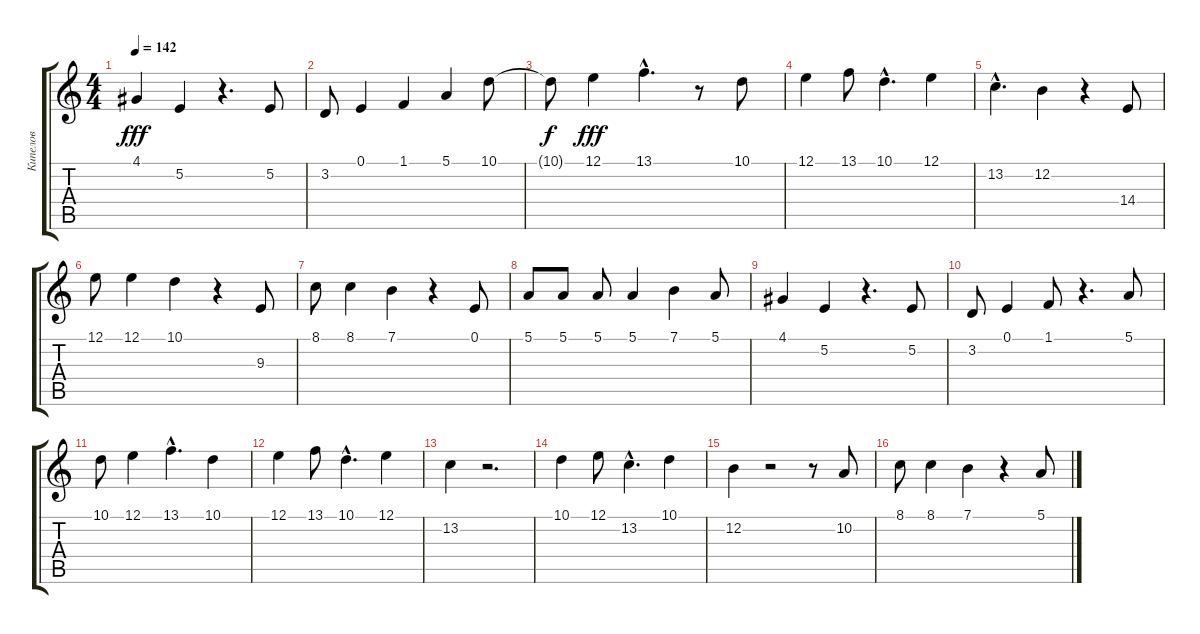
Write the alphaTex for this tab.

\track ("Кипелов" "Кипелов") {instrument violin}
\staff {score tabs}
\tuning (E4 B3 G3 D3 A2 E2) {hide}
\ts (4 4)
\tempo 142
\clef g2
\ks c
4.1.4{dy fff} 5.2.4 r.4{d} 5.2.8 |
3.2.8 0.1.4 1.1.4 5.1.4 10.1.8 |
10.1{t}.8{dy f} 12.1.4{dy fff} 13.1{hac}.4{d} r.8 10.1.8 |
12.1.4 13.1.8 10.1{hac}.4{d} 12.1.4 |
13.2{hac}.4{d} 12.2.4 r.4 14.4.8 |
12.1.8 12.1.4 10.1.4 r.4 9.3.8 |
8.1.8 8.1.4 7.1.4 r.4 0.1.8 |
5.1.8 5.1.8 5.1.8 5.1.4 7.1.4 5.1.8 |
4.1.4 5.2.4 r.4{d} 5.2.8 |
3.2.8 0.1.4 1.1.8 r.4{d} 5.1.8 |
10.1.8 12.1.4 13.1{hac}.4{d} 10.1.4 |
12.1.4 13.1.8 10.1{hac}.4{d} 12.1.4 |
13.2.4 r.2{d} |
10.1.4 12.1.8 13.2{hac}.4{d} 10.1.4 |
12.2.4 r.2 r.8 10.2.8 |
8.1.8 8.1.4 7.1.4 r.4 5.1.8
